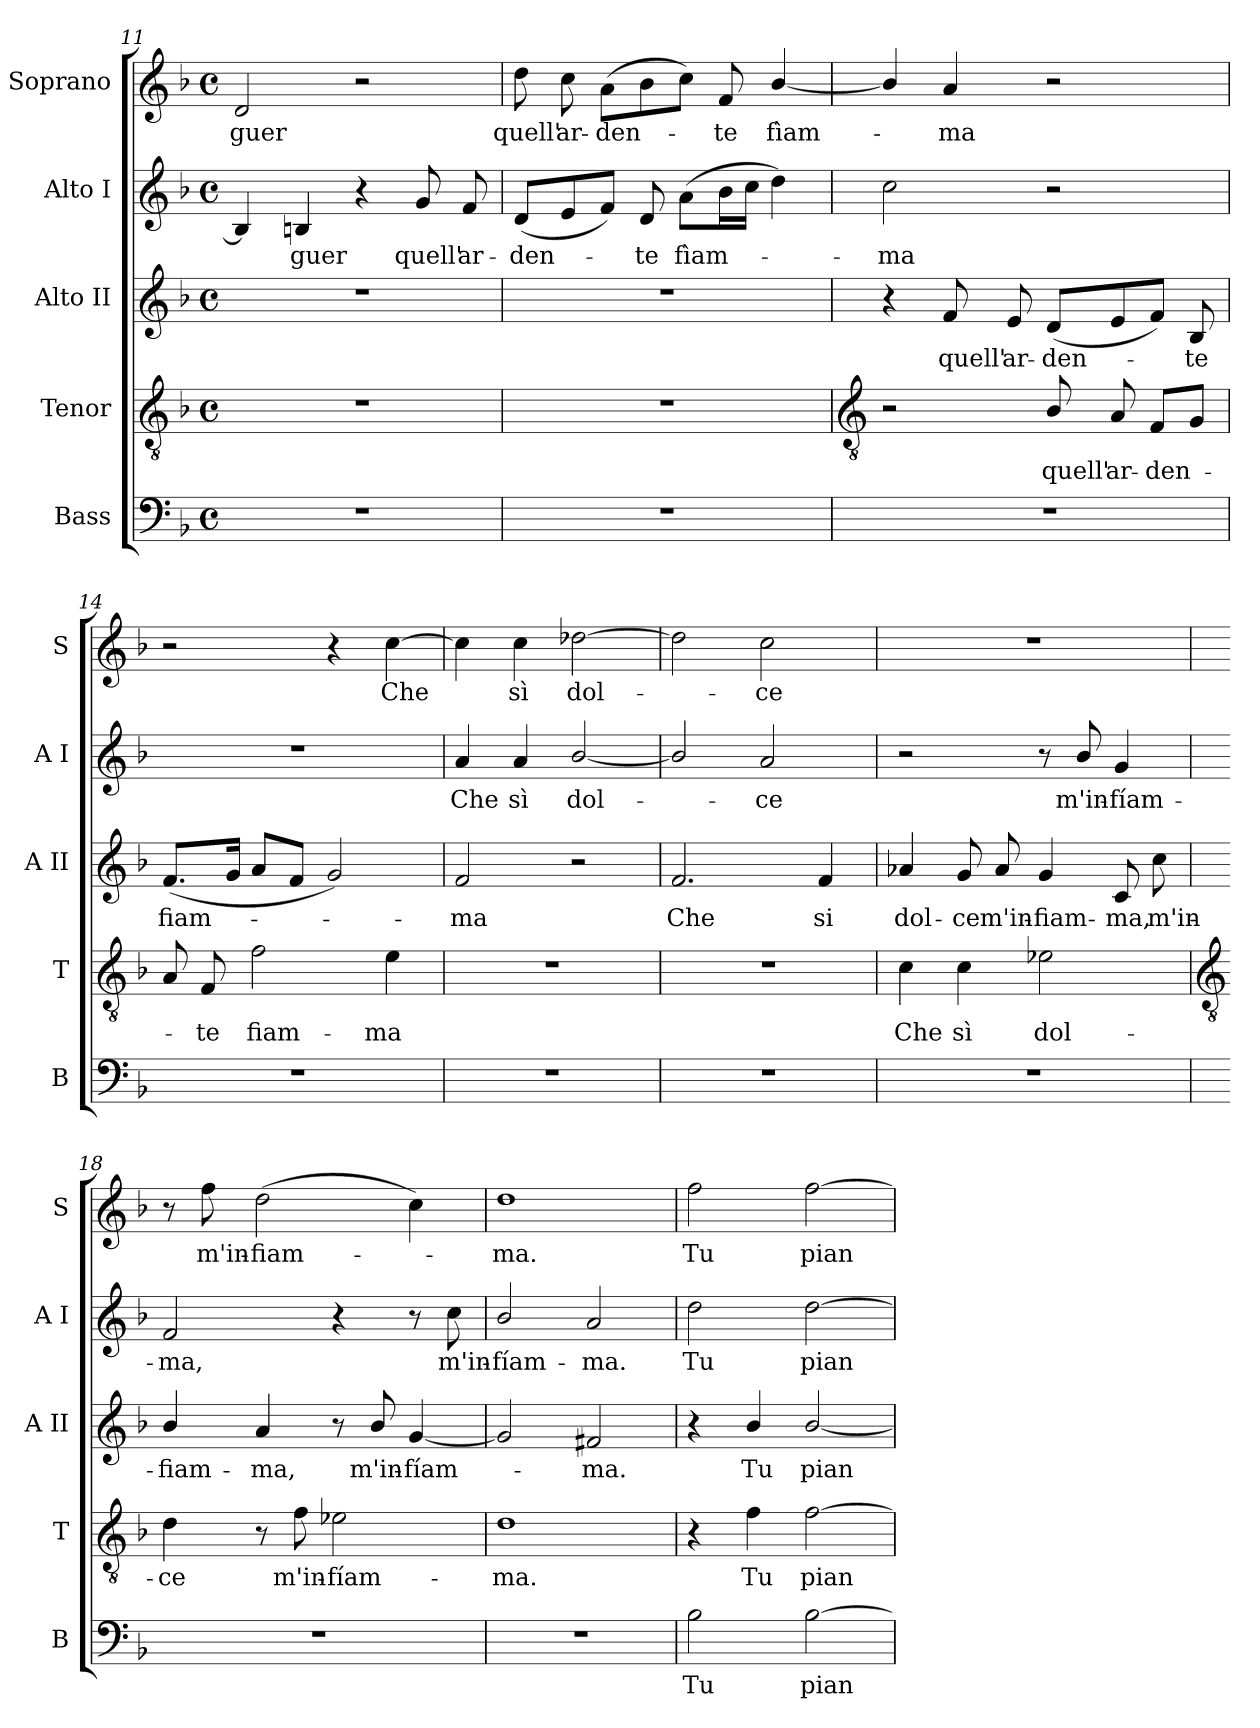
**kern	**text	**kern	**text	**kern	**text	**kern	**text	**kern	**text
*part5	*part5	*part4	*part4	*part3	*part3	*part2	*part2	*part1	*part1
*staff5	*staff5	*staff4	*staff4	*staff3	*staff3	*staff2	*staff2	*staff1	*staff1
*I"Bass	*	*I"Tenor	*	*I"Alto II	*	*I"Alto I	*	*I"Soprano	*
*I'B	*	*I'T	*	*I'A II	*	*I'A I	*	*I'S	*
*clefF4	*	*clefGv2	*	*clefG2	*	*clefG2	*	*clefG2	*
*k[b-]	*	*k[b-]	*	*k[b-]	*	*k[b-]	*	*k[b-]	*
*F:	*	*F:	*	*F:	*	*F:	*	*F:	*
*M4/4	*	*M4/4	*	*M4/4	*	*M4/4	*	*M4/4	*
*met(c)	*	*met(c)	*	*met(c)	*	*met(c)	*	*met(c)	*
=11	=11	=11	=11	=11	=11	=11	=11	=11	=11
!	!	!	!	!	!	!	!	!	!LO:LY:b
1r	.	1r	.	1r	.	4B]	.	2d	-guer
!	!	!	!	!	!	!	!LO:LY:b	!	!
.	.	.	.	.	.	4B	guer	.	.
.	.	.	.	.	.	4r	.	2r	.
!	!	!	!	!	!	!	!LO:LY:b	!	!
.	.	.	.	.	.	8g	quell'	.	.
!	!	!	!	!	!	!	!LO:LY:b	!	!
.	.	.	.	.	.	8f	ar-	.	.
=12	=12	=12	=12	=12	=12	=12	=12	=12	=12
!	!	!	!	!	!	!	!LO:LY:b	!	!LO:LY:b
1r	.	1r	.	1r	.	(<8dL	-den-	8dd	quell'
!	!	!	!	!	!	!	!	!	!LO:LY:b
.	.	.	.	.	.	8e	.	8cc	ar-
!	!	!	!	!	!	!	!	!	!LO:LY:b
.	.	.	.	.	.	8fJ)	.	(>8aL	-den-
!	!	!	!	!	!	!	!LO:LY:b	!	!
.	.	.	.	.	.	8d	te	8b-	.
!	!	!	!	!	!	!	!LO:LY:b	!	!
.	.	.	.	.	.	(>8aL	fìam-	8ccJ)	.
!	!	!	!	!	!	!	!	!	!LO:LY:b
.	.	.	.	.	.	16b-L	.	8f	te
.	.	.	.	.	.	16ccJJ	.	.	.
!	!	!	!	!	!	!	!	!	!LO:LY:b
.	.	.	.	.	.	4dd)	.	[4b-/	fìam-
!!LO:LB:g=z
=13	=13	=13	=13	=13	=13	=13	=13	=13	=13
*	*	*clefGv2	*	*	*	*	*	*	*
!	!	!	!	!	!	!	!LO:LY:b	!	!
1r	.	2r	.	4r	.	2cc	ma	4b-/]	.
!	!	!	!	!	!LO:LY:b	!	!	!	!LO:LY:b
.	.	.	.	8f	quell'	.	.	4a	ma
!	!	!	!	!	!LO:LY:b	!	!	!	!
.	.	.	.	8e	ar-	.	.	.	.
!	!	!	!LO:LY:b	!	!LO:LY:b	!	!	!	!
.	.	8B-/	quell'	(<8dL	-den-	2r	.	2r	.
!	!	!	!LO:LY:b	!	!	!	!	!	!
.	.	8A	ar-	8e	.	.	.	.	.
!	!	!	!LO:LY:b	!	!	!	!	!	!
.	.	8FL	-den-	8fJ)	.	.	.	.	.
!	!	!	!	!	!LO:LY:b	!	!	!	!
.	.	8GJ	.	8B-	te	.	.	.	.
=14	=14	=14	=14	=14	=14	=14	=14	=14	=14
!	!	!	!	!	!LO:LY:b	!	!	!	!
1r	.	8A	.	(<8.fL	fiam-	1r	.	2r	.
!	!	!	!LO:LY:b	!	!	!	!	!	!
.	.	8F	te	.	.	.	.	.	.
.	.	.	.	16gJ	.	.	.	.	.
!	!	!	!LO:LY:b	!	!	!	!	!	!
.	.	2f	fiam-	8aL	.	.	.	.	.
.	.	.	.	8fJ	.	.	.	.	.
.	.	.	.	2g)	.	.	.	4r	.
!	!	!	!LO:LY:b	!	!	!	!	!	!LO:LY:b
.	.	4e	-ma	.	.	.	.	[4cc	Che
=15	=15	=15	=15	=15	=15	=15	=15	=15	=15
!	!	!	!	!	!LO:LY:b	!	!LO:LY:b	!	!
1r	.	1r	.	2f	ma	4a	Che	4cc]	.
!	!	!	!	!	!	!	!LO:LY:b	!	!LO:LY:b
.	.	.	.	.	.	4a	sì	4cc	sì
!	!	!	!	!	!	!	!LO:LY:b	!	!LO:LY:b
.	.	.	.	2r	.	[2b-/	dol-	[2dd-X	dol-
=16	=16	=16	=16	=16	=16	=16	=16	=16	=16
!	!	!	!	!	!LO:LY:b	!	!	!	!
1r	.	1r	.	2.f	Che	2b-/]	.	2dd-]	.
!	!	!	!	!	!	!	!LO:LY:b	!	!LO:LY:b
.	.	.	.	.	.	2a	ce	2cc	ce
!	!	!	!	!	!LO:LY:b	!	!	!	!
.	.	.	.	4f	si	.	.	.	.
=17	=17	=17	=17	=17	=17	=17	=17	=17	=17
!	!	!	!LO:LY:b	!	!LO:LY:b	!	!	!	!
1r	.	4c	Che	4a-X	dol-	2r	.	1r	.
!	!	!	!LO:LY:b	!	!LO:LY:b	!	!	!	!
.	.	4c	sì	8g	-ce	.	.	.	.
!	!	!	!	!	!LO:LY:b	!	!	!	!
.	.	.	.	8a-	m'in-	.	.	.	.
!	!	!	!LO:LY:b	!	!LO:LY:b	!	!	!	!
.	.	2e-X	dol-	4g	-fiam-	8r	.	.	.
!	!	!	!	!	!	!	!LO:LY:b	!	!
.	.	.	.	.	.	8b-/	m'in-	.	.
!	!	!	!	!	!LO:LY:b	!	!LO:LY:b	!	!
.	.	.	.	8c	-ma,	4g	-fíam-	.	.
!	!	!	!	!	!LO:LY:b	!	!	!	!
.	.	.	.	8cc	m'in-	.	.	.	.
!!LO:LB:g=z
=18	=18	=18	=18	=18	=18	=18	=18	=18	=18
*	*	*clefGv2	*	*	*	*	*	*	*
!	!	!	!LO:LY:b	!	!LO:LY:b	!	!LO:LY:b	!	!
1r	.	4d	-ce	4b-/	-fiam-	2f	-ma,	8r	.
!	!	!	!	!	!	!	!	!	!LO:LY:b
.	.	.	.	.	.	.	.	8ff	m'in-
!	!	!	!	!	!LO:LY:b	!	!	!	!LO:LY:b
.	.	8r	.	4a	-ma,	.	.	(>2dd	-fiam-
!	!	!	!LO:LY:b	!	!	!	!	!	!
.	.	8f	m'in-	.	.	.	.	.	.
!	!	!	!LO:LY:b	!	!	!	!	!	!
.	.	2e-X	-fíam-	8r	.	4r	.	.	.
!	!	!	!	!	!LO:LY:b	!	!	!	!
.	.	.	.	8b-/	m'in-	.	.	.	.
!	!	!	!	!	!LO:LY:b	!	!	!	!
.	.	.	.	[4g	-fíam-	8r	.	4cc)	.
!	!	!	!	!	!	!	!LO:LY:b	!	!
.	.	.	.	.	.	8cc	m'in-	.	.
=19	=19	=19	=19	=19	=19	=19	=19	=19	=19
!	!	!	!LO:LY:b	!	!	!	!LO:LY:b	!	!LO:LY:b
1r	.	1d	-ma.	2g]	.	2b-/	-fíam-	1dd	ma.
!	!	!	!	!	!LO:LY:b	!	!LO:LY:b	!	!
.	.	.	.	2f#X	ma.	2a	-ma.	.	.
=20	=20	=20	=20	=20	=20	=20	=20	=20	=20
!	!LO:LY:b	!	!	!	!	!	!LO:LY:b	!	!LO:LY:b
2B-	Tu	4r	.	4r	.	2dd	Tu	2ff	Tu
!	!	!	!LO:LY:b	!	!LO:LY:b	!	!	!	!
.	.	4f	Tu	4b-/	Tu	.	.	.	.
!	!LO:LY:b	!	!LO:LY:b	!	!LO:LY:b	!	!LO:LY:b	!	!LO:LY:b
[2B-	pian-	[2f	pian-	[2b-/	pian-	[2dd	pian-	[2ff	pian-
=	=	=	=	=	=	=	=	=	=
*-	*-	*-	*-	*-	*-	*-	*-	*-	*-
